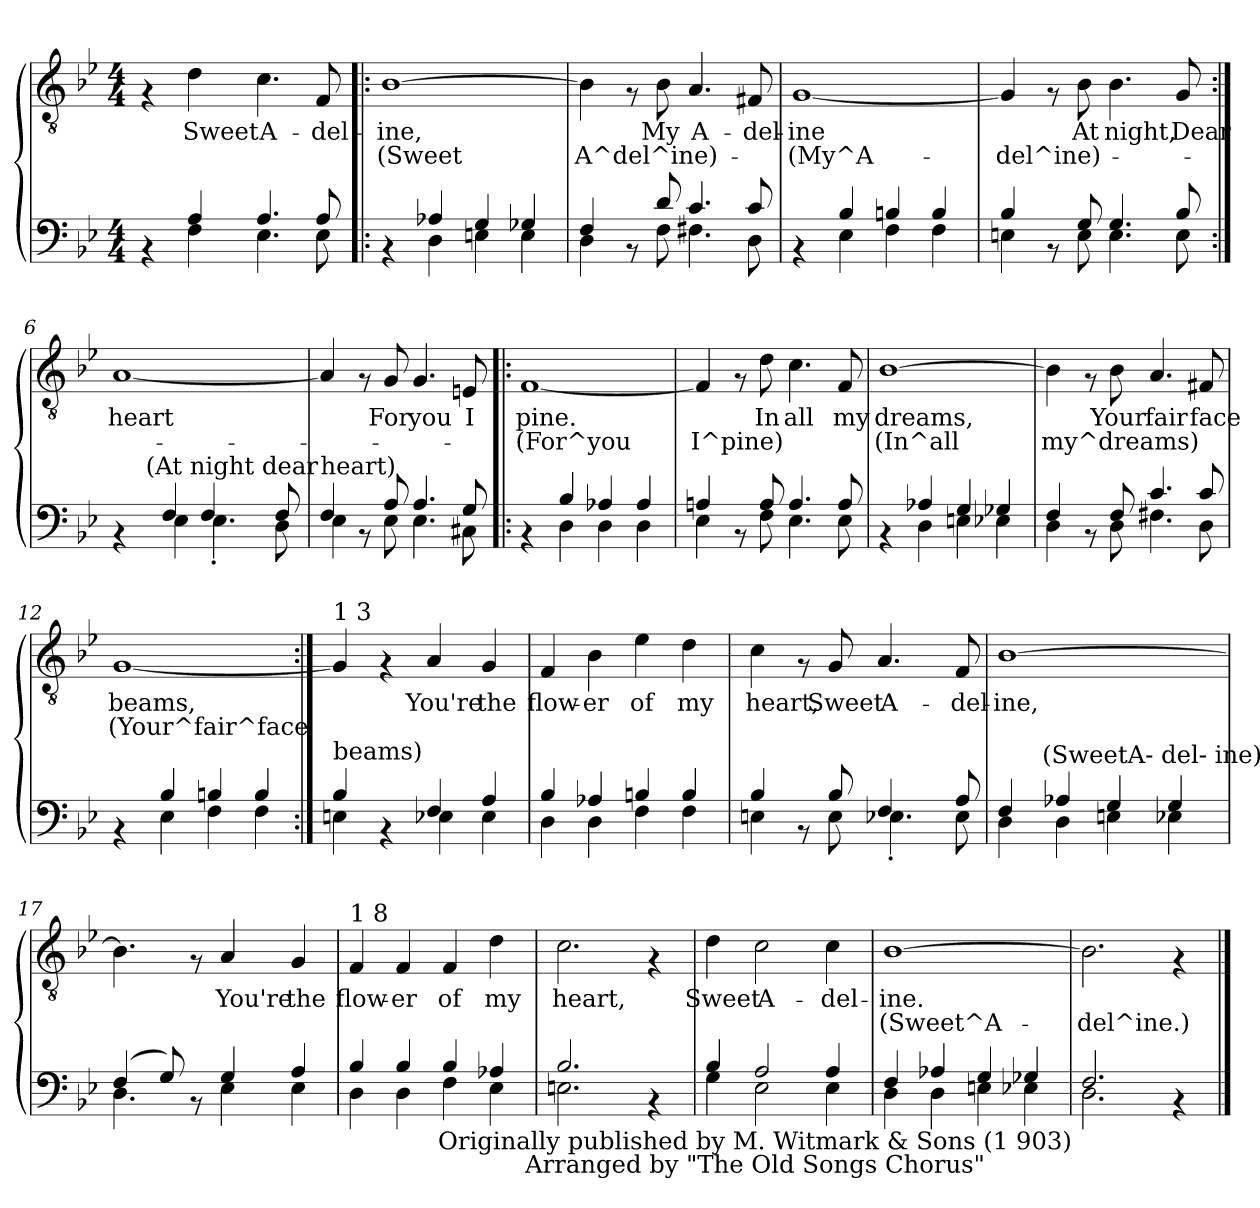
**kern	**kern	**text	**text
*part2	*part1	*part1	*part1
*staff2	*staff1	*staff1	*staff1
*clefF4	*clefGv2	*	*
*k[b-e-]	*k[b-e-]	*	*
*B-:	*B-:	*	*
*M4/4	*M4/4	*	*
=1	=1	=1	=1
*^	*	*	*
4rAA	4ryy	4rF	.	.
!	!	!	!LO:LY:b	!
4A/	4F\	4d\	Sweet	.
!	!	!	!LO:LY:b	!
4.A/	4.E-\	4.c\	A-	.
!	!	!	!LO:LY:b	!
8A/	8E-\	8F/	-del-	.
=2!|:	=2!|:	=2!|:	=2!|:	=2!|:
!	!	!	!LO:LY:b	!LO:LY:b
4rAA	4ryy	[>1B-	-ine,	(Sweet
4A-X/	4D\	.	.	.
4G/	4En\	.	.	.
4G-X/	4E\	.	.	.
=3	=3	=3	=3	=3
!	!	!	!	!LO:LY:b
4F/	4D\	4B-\]	.	A^del^ine)-
8rAA	8ryy	8rF	.	.
!	!	!	!LO:LY:b	!
8d/	8F\	8B-\	My	.
!	!	!	!LO:LY:b	!
4.c/	4.F#X\	4.A/	A-	.
!	!	!	!LO:LY:b	!
8c/	8D\	8F#X/	-del-	.
=4	=4	=4	=4	=4
!	!	!	!LO:LY:b	!LO:LY:b
4rAA	4ryy	[<1G	-ine	-(My^A-
4B-/	4E-\	.	.	.
4Bn/	4F\	.	.	.
4B/	4F\	.	.	.
=5	=5	=5	=5	=5
!	!	!	!	!LO:LY:b
4B-i/	4En\	4G/]	.	-del^ine)-
8rAA	8ryy	8rF	.	.
!	!	!	!LO:LY:b	!
8G/	8E\	8B-\	At	.
!	!	!	!LO:LY:b	!
4.G/	4.E\	4.B-\	night,	.
!	!	!	!LO:LY:b	!
8B-/	8E\	8G/	Dear	.
=6:|!	=6:|!	=6:|!	=6:|!	=6:|!
!	!	!	!LO:LY:b	!
*	*^	*	*	*
4rAA	4ryy	8.ryy	[<1A	heart	.
!	!	!LO:TX:a:t=(At night dear	!	!	!
.	.	2ryy	.	.	.
4F/	4E-\	.	.	.	.
4F/	4.E-'<\	.	.	.	.
.	.	4ryy	.	.	.
8ryy	.	.	.	.	.
8F/	8D\	.	.	.	.
.	.	16ryy	.	.	.
!!LO:LB:g=z
=7	=7	=7	=7	=7	=7
!LO:TX:a:t=heart)	!	!	!	!	!
*	*v	*v	*	*	*
4F/	4E-\	4A/]	.	.
8rAA	8ryy	8rF	.	.
!	!	!	!LO:LY:b	!
8A/	8E-\	8G/	For	.
!	!	!	!LO:LY:b	!
4.A/	4.E-\	4.G/	you	.
!	!	!	!LO:LY:b	!
8G/	8C#X\	8En/	I	.
=8!|:	=8!|:	=8!|:	=8!|:	=8!|:
!	!	!	!LO:LY:b	!LO:LY:b
4rAA	4ryy	[<1F	pine.	-(For^you
4B-/	4D\	.	.	.
4A-X/	4D\	.	.	.
4A-/	4D\	.	.	.
=9	=9	=9	=9	=9
!	!	!	!	!LO:LY:b
4An/	4E-\	4F/]	.	I^pine)
8rAA	8ryy	8rF	.	.
!	!	!	!LO:LY:b	!
8A/	8F\	8d\	In	.
!	!	!	!LO:LY:b	!
4.A/	4.E-\	4.c\	all	.
!	!	!	!LO:LY:b	!
8A/	8E-\	8F/	my	.
=10	=10	=10	=10	=10
!	!	!	!LO:LY:b	!LO:LY:b
4rAA	4ryy	[>1B-	dreams,	(In^all
4A-X/	4D\	.	.	.
4G/	4En\	.	.	.
4G-X/	4E-X\	.	.	.
=11	=11	=11	=11	=11
!	!	!	!	!LO:LY:b
4F/	4D\	4B-\]	.	my^dreams)
8rAA	8ryy	8rF	.	.
!	!	!	!LO:LY:b	!
8F/	8D\	8B-\	Your	.
!	!	!	!LO:LY:b	!
4.c/	4.F#X\	4.A/	fair	.
!	!	!	!LO:LY:b	!
8c/	8D\	8F#X/	face	.
=12	=12	=12	=12	=12
!	!	!	!LO:LY:b	!LO:LY:b
4rAA	4ryy	[<1G	beams,	(Your^fair^face
4B-/	4E-\	.	.	.
4Bn/	4F\	.	.	.
4B/	4F\	.	.	.
!!LO:LB:g=z
=13:|!	=13:|!	=13:|!	=13:|!	=13:|!
!	!	!LO:TX:a:t=1 3	!	!
!LO:TX:a:t=beams)	!	!	!	!
4B-i/	4En\	4G/]	.	.
4rAA	4ryy	4rF	.	.
!	!	!	!LO:LY:b	!
4F/	4E-X\	4A/	You're	.
!	!	!	!LO:LY:b	!
4A/	4E-\	4G/	the	.
=14	=14	=14	=14	=14
!	!	!	!LO:LY:b	!
4B-/	4D\	4F/	flow-	.
!	!	!	!LO:LY:b	!
4A-X/	4D\	4B-\	-er	.
!	!	!	!LO:LY:b	!
4Bn/	4F\	4e-\	of	.
!	!	!	!LO:LY:b	!
4B/	4F\	4d\	my	.
=15	=15	=15	=15	=15
!	!	!	!LO:LY:b	!
4B-i/	4En\	4c\	heart,	.
8rAA	8ryy	8rF	.	.
!	!	!	!LO:LY:b	!
8B-/	8E\	8G/	Sweet	.
!	!	!	!LO:LY:b	!
4F/	4.E-X'<\	4.A/	A-	.
8ryy	.	.	.	.
!	!	!	!LO:LY:b	!
8A/	8E-\	8F/	-del-	.
=16	=16	=16	=16	=16
!	!	!	!LO:LY:b	!
*	*^	*	*	*
4F/	4D\	8..ryy	[>1B-	-ine,	.
!	!	!LO:TX:a:t=(SweetA- del- ine)	!	!	!
.	.	2ryy	.	.	.
4A-X/	4D\	.	.	.	.
4G/	4En\	.	.	.	.
.	.	4ryy	.	.	.
4G/	4E-X\	.	.	.	.
.	.	32ryy	.	.	.
*	*v	*v	*	*	*
=17	=17	=17	=17	=17
(>4F/	4.D\	4.B-\]	.	.
8G/)	.	.	.	.
8rAA	8ryy	8rF	.	.
!	!	!	!LO:LY:b	!
4G/	4E-\	4A/	You're	.
!	!	!	!LO:LY:b	!
4A/	4E-\	4G/	the	.
!!LO:LB:g=z
=18	=18	=18	=18	=18
!	!	!LO:TX:a:t=1 8	!	!
!	!	!	!LO:LY:b	!
4B-/	4D\	4F/	flow-	.
!	!	!	!LO:LY:b	!
4B-/	4D\	4F/	-er	.
!	!	!	!LO:LY:b	!
4B-/	4F\	4F/	of	.
!	!	!	!LO:LY:b	!
4A-X/	4E-\	4d\	my	.
=19	=19	=19	=19	=19
!	!	!	!LO:LY:b	!
2.B-/	2.En\	2.c\	heart,	.
4rAA	4ryy	4rF	.	.
=20	=20	=20	=20	=20
!	!	!	!LO:LY:b	!
4B-/	4G\	4d\	Sweet	.
!LO:TX:b:cj:t=Originally published by M. Witmark & Sons (1 903)\nArranged by "The Old Songs Chorus"	!	!	!	!
!	!	!	!LO:LY:b	!
2A/	2E-\	2c\	A-	.
!	!	!	!LO:LY:b	!
4A/	4E-\	4c\	-del-	.
=21	=21	=21	=21	=21
!	!	!	!LO:LY:b	!LO:LY:b
4F/	4D\	[>1B-	-ine.	(Sweet^A-
4A-X/	4D\	.	.	.
4G/	4En\	.	.	.
4G-X/	4E-X\	.	.	.
=22	=22	=22	=22	=22
!	!	!	!	!LO:LY:b
2.F/	2.D\	2.B-\]	.	-del^ine.)-
4rAA	4ryy	4rF	.	.
*v	*v	*	*	*
==	==	==	==
*-	*-	*-	*-
